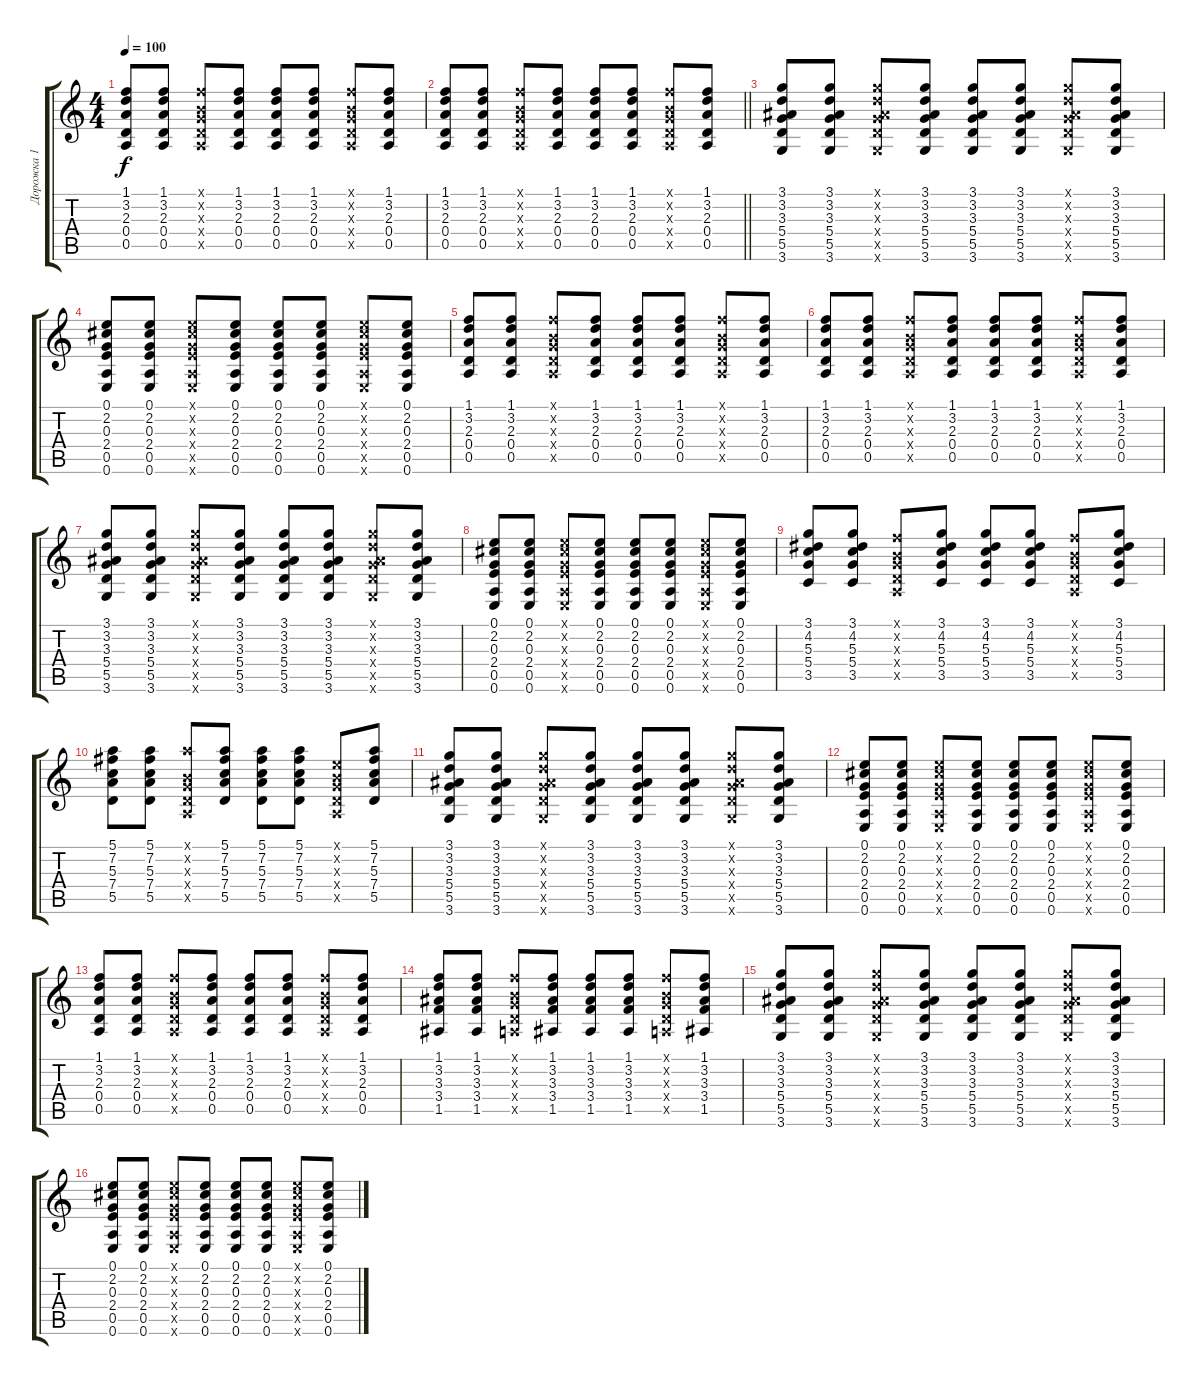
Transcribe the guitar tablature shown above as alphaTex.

\track ("Дорожка 1" "Дорожка 1") {instrument electricguitarjazz}
\staff {score tabs}
\tuning (E4 B3 G3 D3 A2 E2) {hide}
\ts (4 4)
\tempo 100
\clef g2
\ks c
(1.1 3.2 2.3 0.4 0.5).8{dy f} (1.1 3.2 2.3 0.4 0.5).8 (1.1{x} 0.2{x} 0.3{x} 0.4{x} 0.5{x}).8 (1.1 3.2 2.3 0.4 0.5).8 (1.1 3.2 2.3 0.4 0.5).8 (1.1 3.2 2.3 0.4 0.5).8 (1.1{x} 0.2{x} 0.3{x} 0.4{x} 0.5{x}).8 (1.1 3.2 2.3 0.4 0.5).8 |
\barLineRight lightlight
(1.1 3.2 2.3 0.4 0.5).8 (1.1 3.2 2.3 0.4 0.5).8 (1.1{x} 0.2{x} 0.3{x} 0.4{x} 0.5{x}).8 (1.1 3.2 2.3 0.4 0.5).8 (1.1 3.2 2.3 0.4 0.5).8 (1.1 3.2 2.3 0.4 0.5).8 (1.1{x} 0.2{x} 0.3{x} 0.4{x} 0.5{x}).8 (1.1 3.2 2.3 0.4 0.5).8 |
(3.1 3.2 3.3 5.4 5.5 3.6).8 (3.1 3.2 3.3 5.4 5.5 3.6).8 (3.1{x} 3.2{x} 3.3{x} 5.4{x} 5.5{x} 3.6{x}).8 (3.1 3.2 3.3 5.4 5.5 3.6).8 (3.1 3.2 3.3 5.4 5.5 3.6).8 (3.1 3.2 3.3 5.4 5.5 3.6).8 (3.1{x} 3.2{x} 3.3{x} 5.4{x} 5.5{x} 3.6{x}).8 (3.1 3.2 3.3 5.4 5.5 3.6).8 |
(0.1 2.2 0.3 2.4 0.5 0.6).8 (0.1 2.2 0.3 2.4 0.5 0.6).8 (0.1{x} 2.2{x} 0.3{x} 2.4{x} 0.5{x} 0.6{x}).8 (0.1 2.2 0.3 2.4 0.5 0.6).8 (0.1 2.2 0.3 2.4 0.5 0.6).8 (0.1 2.2 0.3 2.4 0.5 0.6).8 (0.1{x} 2.2{x} 0.3{x} 2.4{x} 0.5{x} 0.6{x}).8 (0.1 2.2 0.3 2.4 0.5 0.6).8 |
(1.1 3.2 2.3 0.4 0.5).8 (1.1 3.2 2.3 0.4 0.5).8 (1.1{x} 0.2{x} 0.3{x} 0.4{x} 0.5{x}).8 (1.1 3.2 2.3 0.4 0.5).8 (1.1 3.2 2.3 0.4 0.5).8 (1.1 3.2 2.3 0.4 0.5).8 (1.1{x} 0.2{x} 0.3{x} 0.4{x} 0.5{x}).8 (1.1 3.2 2.3 0.4 0.5).8 |
(1.1 3.2 2.3 0.4 0.5).8 (1.1 3.2 2.3 0.4 0.5).8 (1.1{x} 0.2{x} 0.3{x} 0.4{x} 0.5{x}).8 (1.1 3.2 2.3 0.4 0.5).8 (1.1 3.2 2.3 0.4 0.5).8 (1.1 3.2 2.3 0.4 0.5).8 (1.1{x} 0.2{x} 0.3{x} 0.4{x} 0.5{x}).8 (1.1 3.2 2.3 0.4 0.5).8 |
(3.1 3.2 3.3 5.4 5.5 3.6).8 (3.1 3.2 3.3 5.4 5.5 3.6).8 (3.1{x} 3.2{x} 3.3{x} 5.4{x} 5.5{x} 3.6{x}).8 (3.1 3.2 3.3 5.4 5.5 3.6).8 (3.1 3.2 3.3 5.4 5.5 3.6).8 (3.1 3.2 3.3 5.4 5.5 3.6).8 (3.1{x} 3.2{x} 3.3{x} 5.4{x} 5.5{x} 3.6{x}).8 (3.1 3.2 3.3 5.4 5.5 3.6).8 |
(0.1 2.2 0.3 2.4 0.5 0.6).8 (0.1 2.2 0.3 2.4 0.5 0.6).8 (0.1{x} 2.2{x} 0.3{x} 2.4{x} 0.5{x} 0.6{x}).8 (0.1 2.2 0.3 2.4 0.5 0.6).8 (0.1 2.2 0.3 2.4 0.5 0.6).8 (0.1 2.2 0.3 2.4 0.5 0.6).8 (0.1{x} 2.2{x} 0.3{x} 2.4{x} 0.5{x} 0.6{x}).8 (0.1 2.2 0.3 2.4 0.5 0.6).8 |
(3.1 4.2 5.3 5.4 3.5).8 (3.1 4.2 5.3 5.4 3.5).8 (1.1{x} 0.2{x} 0.3{x} 0.4{x} 0.5{x}).8 (3.1 4.2 5.3 5.4 3.5).8 (3.1 4.2 5.3 5.4 3.5).8 (3.1 4.2 5.3 5.4 3.5).8 (1.1{x} 0.2{x} 0.3{x} 0.4{x} 0.5{x}).8 (3.1 4.2 5.3 5.4 3.5).8 |
(5.1 7.2 5.3 7.4 5.5).8 (5.1 7.2 5.3 7.4 5.5).8 (5.1{x} 0.2{x} 0.3{x} 0.4{x} 0.5{x}).8 (5.1 7.2 5.3 7.4 5.5).8 (5.1 7.2 5.3 7.4 5.5).8 (5.1 7.2 5.3 7.4 5.5).8 (0.1{x} 0.2{x} 0.3{x} 0.4{x} 0.5{x}).8 (5.1 7.2 5.3 7.4 5.5).8 |
(3.1 3.2 3.3 5.4 5.5 3.6).8 (3.1 3.2 3.3 5.4 5.5 3.6).8 (3.1{x} 3.2{x} 3.3{x} 5.4{x} 5.5{x} 3.6{x}).8 (3.1 3.2 3.3 5.4 5.5 3.6).8 (3.1 3.2 3.3 5.4 5.5 3.6).8 (3.1 3.2 3.3 5.4 5.5 3.6).8 (3.1{x} 3.2{x} 3.3{x} 5.4{x} 5.5{x} 3.6{x}).8 (3.1 3.2 3.3 5.4 5.5 3.6).8 |
(0.1 2.2 0.3 2.4 0.5 0.6).8 (0.1 2.2 0.3 2.4 0.5 0.6).8 (0.1{x} 2.2{x} 0.3{x} 2.4{x} 0.5{x} 0.6{x}).8 (0.1 2.2 0.3 2.4 0.5 0.6).8 (0.1 2.2 0.3 2.4 0.5 0.6).8 (0.1 2.2 0.3 2.4 0.5 0.6).8 (0.1{x} 2.2{x} 0.3{x} 2.4{x} 0.5{x} 0.6{x}).8 (0.1 2.2 0.3 2.4 0.5 0.6).8 |
(1.1 3.2 2.3 0.4 0.5).8 (1.1 3.2 2.3 0.4 0.5).8 (1.1{x} 0.2{x} 0.3{x} 0.4{x} 0.5{x}).8 (1.1 3.2 2.3 0.4 0.5).8 (1.1 3.2 2.3 0.4 0.5).8 (1.1 3.2 2.3 0.4 0.5).8 (1.1{x} 0.2{x} 0.3{x} 0.4{x} 0.5{x}).8 (1.1 3.2 2.3 0.4 0.5).8 |
(1.1 3.2 3.3 3.4 1.5).8 (1.1 3.2 3.3 3.4 1.5).8 (1.1{x} 0.2{x} 0.3{x} 0.4{x} 0.5{x}).8 (1.1 3.2 3.3 3.4 1.5).8 (1.1 3.2 3.3 3.4 1.5).8 (1.1 3.2 3.3 3.4 1.5).8 (1.1{x} 0.2{x} 0.3{x} 0.4{x} 0.5{x}).8 (1.1 3.2 3.3 3.4 1.5).8 |
(3.1 3.2 3.3 5.4 5.5 3.6).8 (3.1 3.2 3.3 5.4 5.5 3.6).8 (3.1{x} 3.2{x} 3.3{x} 5.4{x} 5.5{x} 3.6{x}).8 (3.1 3.2 3.3 5.4 5.5 3.6).8 (3.1 3.2 3.3 5.4 5.5 3.6).8 (3.1 3.2 3.3 5.4 5.5 3.6).8 (3.1{x} 3.2{x} 3.3{x} 5.4{x} 5.5{x} 3.6{x}).8 (3.1 3.2 3.3 5.4 5.5 3.6).8 |
(0.1 2.2 0.3 2.4 0.5 0.6).8 (0.1 2.2 0.3 2.4 0.5 0.6).8 (0.1{x} 2.2{x} 0.3{x} 2.4{x} 0.5{x} 0.6{x}).8 (0.1 2.2 0.3 2.4 0.5 0.6).8 (0.1 2.2 0.3 2.4 0.5 0.6).8 (0.1 2.2 0.3 2.4 0.5 0.6).8 (0.1{x} 2.2{x} 0.3{x} 2.4{x} 0.5{x} 0.6{x}).8 (0.1 2.2 0.3 2.4 0.5 0.6).8
